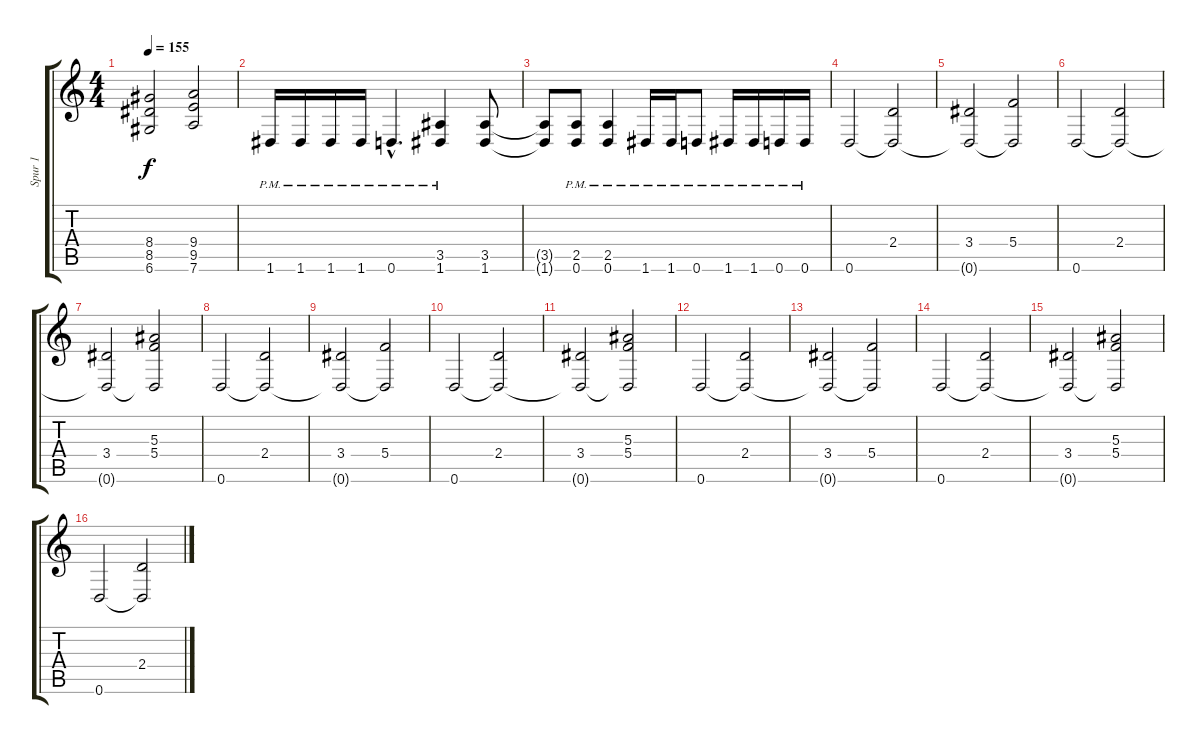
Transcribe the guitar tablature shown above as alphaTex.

\track ("Spur 1" "Spur 1") {instrument distortionguitar}
\staff {score tabs}
\tuning (D4 A3 F3 C3 G2 D2) {hide}
\ts (4 4)
\tempo 155
\clef g2
\ks c
(8.4 8.5 6.6).2{dy f} (9.4 9.5 7.6).2 |
1.6{pm}.16 1.6{pm}.16 1.6{pm}.16 1.6{pm}.16 0.6{hac pm}.4{d} (3.5{pm} 1.6{pm}).4 (3.5 1.6).8 |
(3.5{t} 1.6{t}).8 (2.5{pm} 0.6{pm}).8 (2.5{pm} 0.6{pm}).4 1.6{pm}.16 1.6{pm}.16 0.6{pm}.8 1.6{pm}.16 1.6{pm}.16 0.6{pm}.16 0.6{pm}.16 |
0.6.2 (2.4 0.6{t}).2 |
(3.4 0.6{t}).2 (5.4 0.6{t}).2 |
0.6.2 (2.4 0.6{t}).2 |
(3.4 0.6{t}).2 (5.3 5.4 0.6{t}).2 |
0.6.2 (2.4 0.6{t}).2 |
(3.4 0.6{t}).2 (5.4 0.6{t}).2 |
0.6.2 (2.4 0.6{t}).2 |
(3.4 0.6{t}).2 (5.3 5.4 0.6{t}).2 |
0.6.2 (2.4 0.6{t}).2 |
(3.4 0.6{t}).2 (5.4 0.6{t}).2 |
0.6.2 (2.4 0.6{t}).2 |
(3.4 0.6{t}).2 (5.3 5.4 0.6{t}).2 |
0.6.2 (2.4 0.6{t}).2
